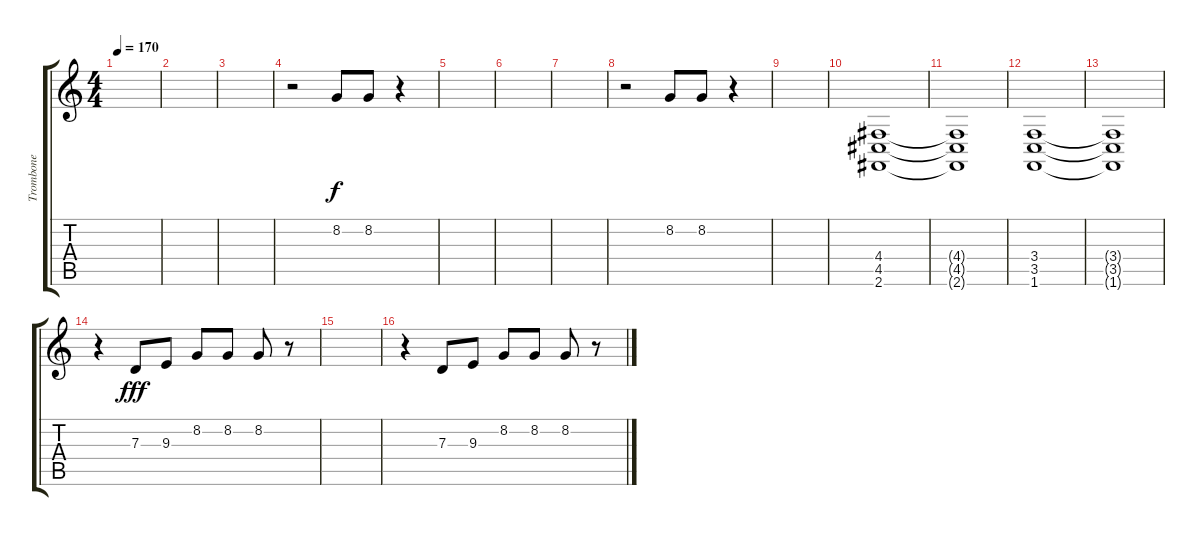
\track ("Trombone" "Trombone") {instrument trombone}
\staff {score tabs}
\tuning (E4 B3 G3 D3 A2 E2) {hide}
\ts (4 4)
\tempo 170
\clef g2
\ks c
|
|
|
r.2 8.2.8 8.2.8 r.4 |
|
|
|
r.2 8.2.8 8.2.8 r.4 |
|
(4.4 4.5 2.6).1{dy f} |
(4.4{t} 4.5{t} 2.6{t}).1 |
(3.4 3.5 1.6).1 |
(3.4{t} 3.5{t} 1.6{t}).1 |
r.4 7.3.8{dy fff} 9.3.8 8.2.8 8.2.8 8.2.8 r.8 |
|
r.4 7.3.8 9.3.8 8.2.8 8.2.8 8.2.8 r.8
